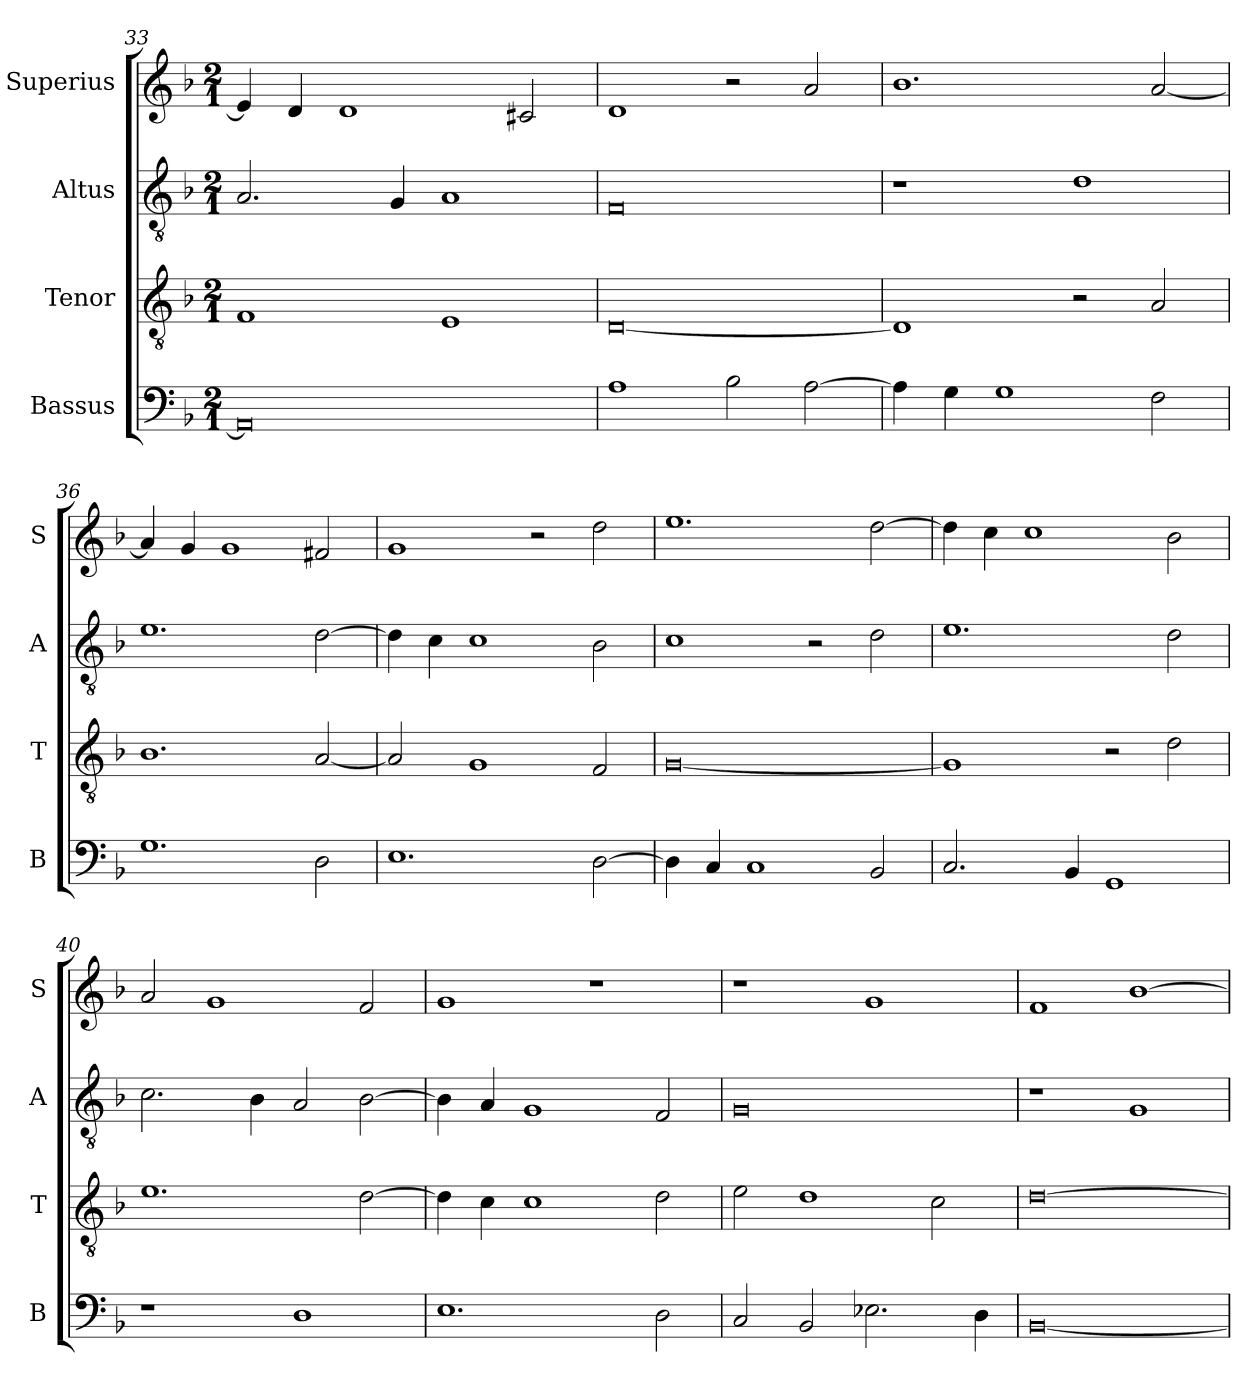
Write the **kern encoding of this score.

**kern	**kern	**kern	**kern
*part4	*part3	*part2	*part1
*staff4	*staff3	*staff2	*staff1
*I"Bassus	*I"Tenor	*I"Altus	*I"Superius
*I'B	*I'T	*I'A	*I'S
*clefF4	*clefGv2	*clefGv2	*clefG2
*k[b-]	*k[b-]	*k[b-]	*k[b-]
*F:	*F:	*F:	*F:
*M2/1	*M2/1	*M2/1	*M2/1
=33	=33	=33	=33
0AA]	1F	2.A	4e]
.	.	.	4d
.	.	.	1d
.	.	4G	.
.	1E	1A	.
.	.	.	2c#X
=34	=34	=34	=34
1A	[0D	0F	1d
2B-	.	.	2r
[2A	.	.	2a
=35	=35	=35	=35
4A]	1D]	1r	1.b-
4G	.	.	.
1G	.	.	.
.	2r	1d	.
2F	2A	.	[2a
=36	=36	=36	=36
1.G	1.B-	1.e	4a]
.	.	.	4g
.	.	.	1g
2D	[2A	[2d	2f#X
=37	=37	=37	=37
1.E	2A]	4d]	1g
.	.	4c	.
.	1G	1c	.
.	.	.	2r
[2D	2F	2B-	2dd
=38	=38	=38	=38
4D]	[0G	1c	1.ee
4C	.	.	.
1C	.	.	.
.	.	2r	.
2BB-	.	2d	[2dd
=39	=39	=39	=39
2.C	1G]	1.e	4dd]
.	.	.	4cc
.	.	.	1cc
4BB-	.	.	.
1GG	2r	.	.
.	2d	2d	2b-
=40	=40	=40	=40
1r	1.e	2.c	2a
.	.	.	1g
.	.	4B-	.
1D	.	2A	.
.	[2d	[2B-	2f
=41	=41	=41	=41
1.E	4d]	4B-]	1g
.	4c	4A	.
.	1c	1G	.
.	.	.	1r
2D	2d	2F	.
=42	=42	=42	=42
2C	2e	0G	1r
2BB-	1d	.	.
2.E-X	.	.	1g
.	2c	.	.
4D	.	.	.
=43	=43	=43	=43
[0BB-	[0d	1r	1f
.	.	1G	[1b-
=	=	=	=
*-	*-	*-	*-
